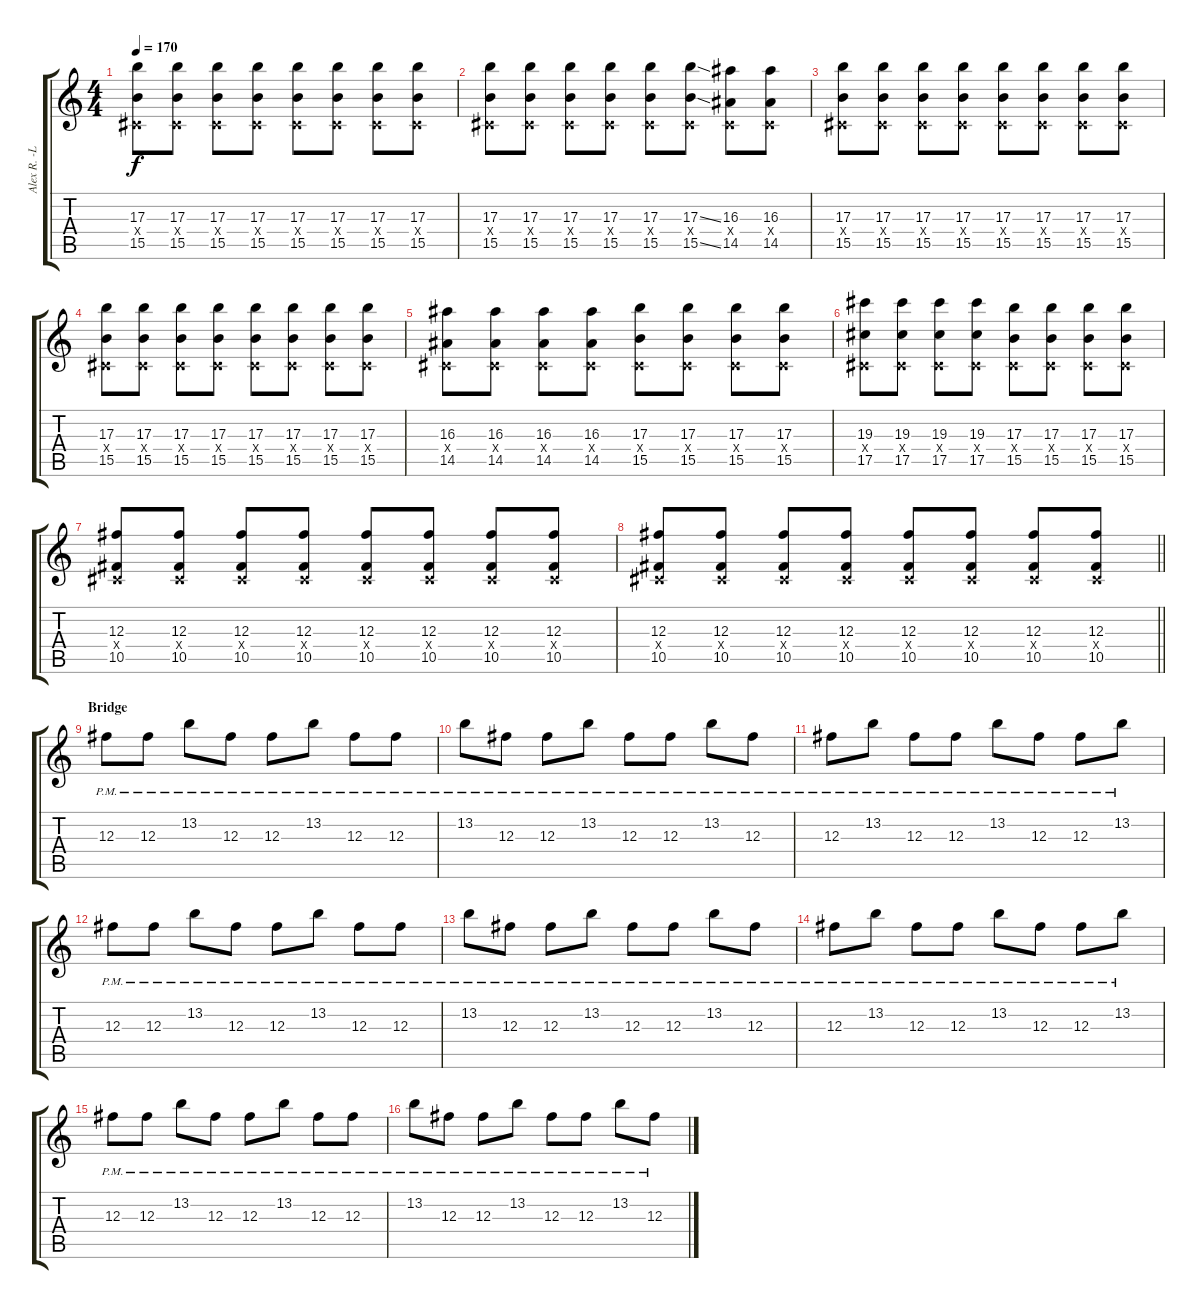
\track ("Alex R. -Lead" "Alex R. -L") {instrument distortionguitar}
\staff {score tabs}
\tuning (Eb4 Bb3 Gb3 Db3 Ab2 Eb2) {hide}
\ts (4 4)
\tempo 170
\clef g2
\ks c
(17.3 0.4{x} 15.5).8{dy f} (17.3 0.4{x} 15.5).8 (17.3 0.4{x} 15.5).8 (17.3 0.4{x} 15.5).8 (17.3 0.4{x} 15.5).8 (17.3 0.4{x} 15.5).8 (17.3 0.4{x} 15.5).8 (17.3 0.4{x} 15.5).8 |
(17.3 0.4{x} 15.5).8 (17.3 0.4{x} 15.5).8 (17.3 0.4{x} 15.5).8 (17.3 0.4{x} 15.5).8 (17.3 0.4{x} 15.5).8 (17.3{ss} 0.4{x} 15.5{ss}).8 (16.3 0.4{x} 14.5).8 (16.3 0.4{x} 14.5).8 |
(17.3 0.4{x} 15.5).8 (17.3 0.4{x} 15.5).8 (17.3 0.4{x} 15.5).8 (17.3 0.4{x} 15.5).8 (17.3 0.4{x} 15.5).8 (17.3 0.4{x} 15.5).8 (17.3 0.4{x} 15.5).8 (17.3 0.4{x} 15.5).8 |
(17.3 0.4{x} 15.5).8 (17.3 0.4{x} 15.5).8 (17.3 0.4{x} 15.5).8 (17.3 0.4{x} 15.5).8 (17.3 0.4{x} 15.5).8 (17.3 0.4{x} 15.5).8 (17.3 0.4{x} 15.5).8 (17.3 0.4{x} 15.5).8 |
(16.3 0.4{x} 14.5).8 (16.3 0.4{x} 14.5).8 (16.3 0.4{x} 14.5).8 (16.3 0.4{x} 14.5).8 (17.3 0.4{x} 15.5).8 (17.3 0.4{x} 15.5).8 (17.3 0.4{x} 15.5).8 (17.3 0.4{x} 15.5).8 |
(19.3 0.4{x} 17.5).8 (19.3 0.4{x} 17.5).8 (19.3 0.4{x} 17.5).8 (19.3 0.4{x} 17.5).8 (17.3 0.4{x} 15.5).8 (17.3 0.4{x} 15.5).8 (17.3 0.4{x} 15.5).8 (17.3 0.4{x} 15.5).8 |
(12.3 0.4{x} 10.5).8 (12.3 0.4{x} 10.5).8 (12.3 0.4{x} 10.5).8 (12.3 0.4{x} 10.5).8 (12.3 0.4{x} 10.5).8 (12.3 0.4{x} 10.5).8 (12.3 0.4{x} 10.5).8 (12.3 0.4{x} 10.5).8 |
\barLineRight lightlight
(12.3 0.4{x} 10.5).8 (12.3 0.4{x} 10.5).8 (12.3 0.4{x} 10.5).8 (12.3 0.4{x} 10.5).8 (12.3 0.4{x} 10.5).8 (12.3 0.4{x} 10.5).8 (12.3 0.4{x} 10.5).8 (12.3 0.4{x} 10.5).8 |
\section ("" "Bridge")
12.3{pm}.8 12.3{pm}.8 13.2{pm}.8 12.3{pm}.8 12.3{pm}.8 13.2{pm}.8 12.3{pm}.8 12.3{pm}.8 |
13.2{pm}.8 12.3{pm}.8 12.3{pm}.8 13.2{pm}.8 12.3{pm}.8 12.3{pm}.8 13.2{pm}.8 12.3{pm}.8 |
12.3{pm}.8 13.2{pm}.8 12.3{pm}.8 12.3{pm}.8 13.2{pm}.8 12.3{pm}.8 12.3{pm}.8 13.2{pm}.8 |
12.3{pm}.8 12.3{pm}.8 13.2{pm}.8 12.3{pm}.8 12.3{pm}.8 13.2{pm}.8 12.3{pm}.8 12.3{pm}.8 |
13.2{pm}.8 12.3{pm}.8 12.3{pm}.8 13.2{pm}.8 12.3{pm}.8 12.3{pm}.8 13.2{pm}.8 12.3{pm}.8 |
12.3{pm}.8 13.2{pm}.8 12.3{pm}.8 12.3{pm}.8 13.2{pm}.8 12.3{pm}.8 12.3{pm}.8 13.2{pm}.8 |
12.3{pm}.8 12.3{pm}.8 13.2{pm}.8 12.3{pm}.8 12.3{pm}.8 13.2{pm}.8 12.3{pm}.8 12.3{pm}.8 |
13.2{pm}.8 12.3{pm}.8 12.3{pm}.8 13.2{pm}.8 12.3{pm}.8 12.3{pm}.8 13.2{pm}.8 12.3{pm}.8
